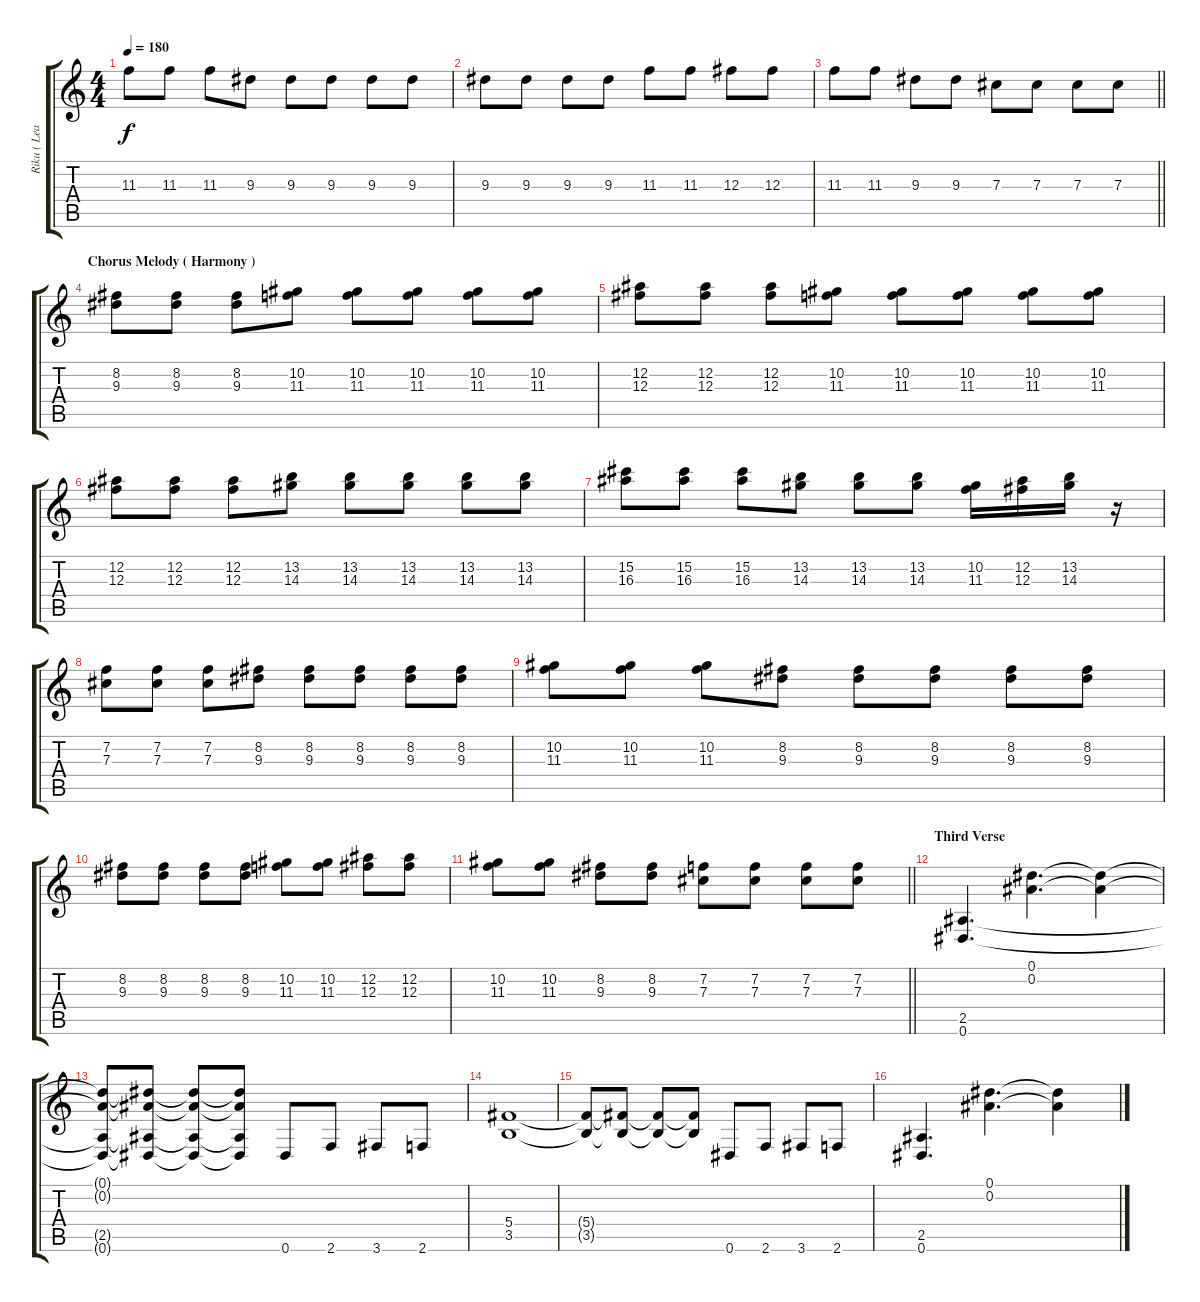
\track ("Riku ( Lead )" "Riku ( Lea") {instrument distortionguitar}
\staff {score tabs}
\tuning (Eb4 Bb3 Gb3 Db3 Ab2 Eb2) {hide}
\ts (4 4)
\tempo 180
\clef g2
\ks c
11.3.8{dy f} 11.3.8 11.3.8 9.3.8 9.3.8 9.3.8 9.3.8 9.3.8 |
9.3.8 9.3.8 9.3.8 9.3.8 11.3.8 11.3.8 12.3.8 12.3.8 |
\barLineRight lightlight
11.3.8 11.3.8 9.3.8 9.3.8 7.3.8 7.3.8 7.3.8 7.3.8 |
\section ("" "Chorus Melody ( Harmony )")
(8.2 9.3).8 (8.2 9.3).8 (8.2 9.3).8 (10.2 11.3).8 (10.2 11.3).8 (10.2 11.3).8 (10.2 11.3).8 (10.2 11.3).8 |
(12.2 12.3).8 (12.2 12.3).8 (12.2 12.3).8 (10.2 11.3).8 (10.2 11.3).8 (10.2 11.3).8 (10.2 11.3).8 (10.2 11.3).8 |
(12.2 12.3).8 (12.2 12.3).8 (12.2 12.3).8 (13.2 14.3).8 (13.2 14.3).8 (13.2 14.3).8 (13.2 14.3).8 (13.2 14.3).8 |
(15.2 16.3).8 (15.2 16.3).8 (15.2 16.3).8 (13.2 14.3).8 (13.2 14.3).8 (13.2 14.3).8 (10.2 11.3).16 (12.2 12.3).16 (13.2 14.3).16 r.16 |
(7.2 7.3).8 (7.2 7.3).8 (7.2 7.3).8 (8.2 9.3).8 (8.2 9.3).8 (8.2 9.3).8 (8.2 9.3).8 (8.2 9.3).8 |
(10.2 11.3).8 (10.2 11.3).8 (10.2 11.3).8 (8.2 9.3).8 (8.2 9.3).8 (8.2 9.3).8 (8.2 9.3).8 (8.2 9.3).8 |
(8.2 9.3).8 (8.2 9.3).8 (8.2 9.3).8 (8.2 9.3).8 (10.2 11.3).8 (10.2 11.3).8 (12.2 12.3).8 (12.2 12.3).8 |
\barLineRight lightlight
(10.2 11.3).8 (10.2 11.3).8 (8.2 9.3).8 (8.2 9.3).8 (7.2 7.3).8 (7.2 7.3).8 (7.2 7.3).8 (7.2 7.3).8 |
\section ("" "Third Verse")
(2.5 0.6).4{d} (0.1 0.2).4{d} (0.1{t} 0.2{t}).4 |
(0.1{t} 0.2{t} 2.5{t} 0.6{t}).8 (0.1{t} 0.2{t} 2.5{t} 0.6{t}).8 (0.1{t} 0.2{t} 2.5{t} 0.6{t}).8 (0.1{t} 0.2{t} 2.5{t} 0.6{t}).8 0.6.8 2.6.8 3.6.8 2.6.8 |
(5.4 3.5).1 |
(5.4{t} 3.5{t}).8 (5.4{t} 3.5{t}).8 (5.4{t} 3.5{t}).8 (5.4{t} 3.5{t}).8 0.6.8 2.6.8 3.6.8 2.6.8 |
(2.5 0.6).4{d} (0.1 0.2).4{d} (0.1{t} 0.2{t}).4
